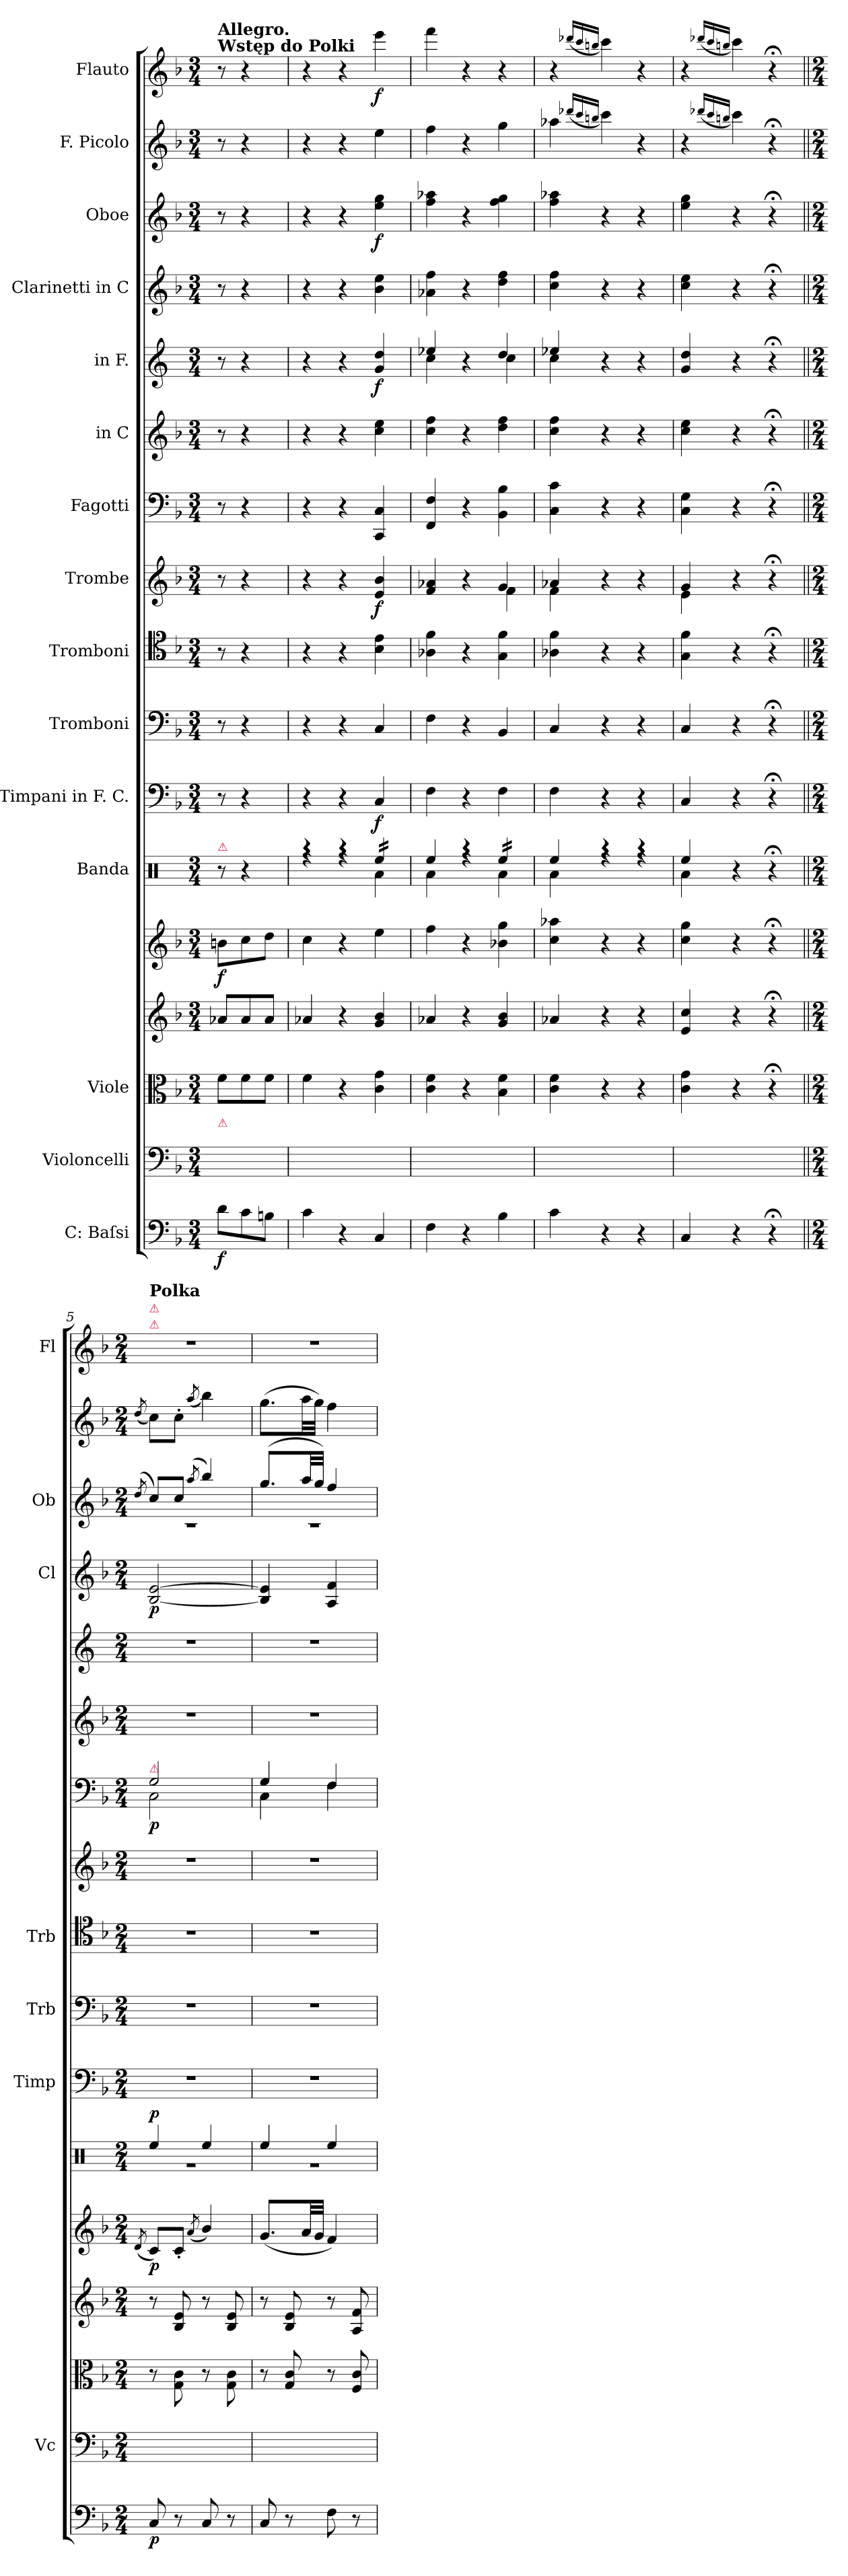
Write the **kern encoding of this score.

**kern	**dynam	**kern	**kern	**kern	**kern	**dynam	**kern	**dynam	**kern	**dynam	**kern	**kern	**kern	**dynam	**kern	**dynam	**kern	**kern	**dynam	**kern	**dynam	**kern	**dynam	**kern	**kern	**dynam
*part17	*part17	*part16	*part15	*part14	*part13	*part13	*part12	*part12	*part11	*part11	*part10	*part9	*part8	*part8	*part7	*part7	*part6	*part5	*part5	*part4	*part4	*part3	*part3	*part2	*part1	*part1
*staff17	*staff17	*staff16	*staff15	*staff14	*staff13	*staff13	*staff12	*staff12	*staff11	*staff11	*staff10	*staff9	*staff8	*staff8	*staff7	*staff7	*staff6	*staff5	*staff5	*staff4	*staff4	*staff3	*staff3	*staff2	*staff1	*staff1
*I"C: Baſsi	*	*I"Violoncelli	*I"Viole	*	*	*	*I"Banda	*	*I"Timpani in F. C.	*	*I"Tromboni	*I"Tromboni	*I"Trombe	*	*I"Fagotti	*	*I"in C	*I"in F.	*	*I"Clarinetti in C	*	*I"Oboe	*	*I"F. Picolo	*I"Flauto	*
*	*	*I'Vc	*	*	*	*	*	*	*I'Timp	*	*I'Trb	*I'Trb	*	*	*	*	*	*	*	*I'Cl	*	*I'Ob	*	*	*I'Fl	*
*clefF4	*	*clefF4	*clefC3	*clefG2	*clefG2	*	*clefX	*	*clefF4	*	*clefF4	*clefC4	*clefG2	*	*clefF4	*	*clefG2	*clefG2	*	*clefG2	*	*clefG2	*	*clefG2	*clefG2	*
*	*	*	*	*	*	*	*	*	*	*	*	*	*	*	*	*	*	*ITrd4c7	*	*	*	*	*	*	*	*
*k[b-]	*	*k[b-]	*k[b-]	*k[b-]	*k[b-]	*	*k[]	*	*k[b-]	*	*k[b-]	*k[b-]	*k[b-]	*	*k[b-]	*	*k[b-]	*k[b-]	*	*k[b-]	*	*k[b-]	*	*k[b-]	*k[b-]	*
*F:	*	*F:	*F:	*F:	*F:	*	*	*	*F:	*	*F:	*F:	*F:	*	*F:	*	*F:	*	*	*F:	*	*F:	*	*F:	*F:	*
*M3/4	*	*M3/4	*M3/4	*M3/4	*M3/4	*	*M3/4	*	*M3/4	*	*M3/4	*M3/4	*M3/4	*	*M3/4	*	*M3/4	*M3/4	*	*M3/4	*	*M3/4	*	*M3/4	*M3/4	*
=	=	=	=	=	=	=	=	=	=	=	=	=	=	=	=	=	=	=	=	=	=	=	=	=	=	=
!	!	!	!	!	!	!	!	!	!	!	!	!	!	!	!	!	!	!	!	!	!	!	!	!	!LO:TX:a:B:t=Wstęp do Polki	!
!	!	!	!	!	!	!	!	!	!	!	!	!	!	!	!	!	!	!	!	!	!	!	!	!	!LO:TX:a:B:t=Allegro.	!
!	!	!	!	!	!	!	!LO:TX:a:color=crimson:t=⚠	!	!	!	!	!	!	!	!	!	!	!	!	!	!	!	!	!	!	!
!	!	!LO:TX:a:color=crimson:t=⚠	!	!	!	!	!	!	!	!	!	!	!	!	!	!	!	!	!	!	!	!	!	!	!	!
8d\L	f	8d\Lyy	8f\L	8a-X/L	8bn\L	f	8r	.	8r	.	8r	8r	8r	.	8r	.	8r	8r	.	8r	.	8r	.	8r	8r	.
8c\	.	8c\yy	8f\	8a-/	8cc\	.	4r	.	4r	.	4r	4r	4r	.	4r	.	4r	4r	.	4r	.	4r	.	4r	4r	.
8Bn\J	.	8Bn\Jyy	8f\J	8a-/J	8dd\J	.	.	.	.	.	.	.	.	.	.	.	.	.	.	.	.	.	.	.	.	.
=1	=1	=1	=1	=1	=1	=1	=1	=1	=1	=1	=1	=1	=1	=1	=1	=1	=1	=1	=1	=1	=1	=1	=1	=1	=1	=1
*	*	*	*	*	*	*	*^	*	*	*	*	*	*	*	*	*	*	*	*	*	*	*	*	*	*	*
4c\	.	4c\yy	4f\	4a-X/	4cc\	.	4r	4raa	.	4r	.	4r	4r	4r	.	4r	.	4r	4r	.	4r	.	4r	.	4r	4r	.
4r	.	4ryy	4r	4r	4r	.	4r	4raa	.	4r	.	4r	4r	4r	.	4r	.	4r	4r	.	4r	.	4r	.	4r	4r	.
*	*	*	*	*	*	*	*tremolo	*	*	*	*	*	*	*	*	*	*	*	*	*	*	*	*	*	*	*	*
4C/	.	4C/yy	4c\ 4g\	4g/ 4b-/	4ee\	.	16Ree/LL	4Ra\	.	4C/	f	4C/	4B-\ 4e\	4e/ 4b-/	f	4CC/ 4C/	.	4cc\ 4ee\	4c/ 4g/	f	4b-\ 4ee\	.	4ee\ 4gg\	f	4ee\	4eee\	f
.	.	.	.	.	.	.	16Ree/	.	.	.	.	.	.	.	.	.	.	.	.	.	.	.	.	.	.	.	.
.	.	.	.	.	.	.	16Ree/	.	.	.	.	.	.	.	.	.	.	.	.	.	.	.	.	.	.	.	.
.	.	.	.	.	.	.	16Ree/JJ	.	.	.	.	.	.	.	.	.	.	.	.	.	.	.	.	.	.	.	.
*	*	*	*	*	*	*	*Xtremolo	*	*	*	*	*	*	*	*	*	*	*	*	*	*	*	*	*	*	*	*
=2	=2	=2	=2	=2	=2	=2	=2	=2	=2	=2	=2	=2	=2	=2	=2	=2	=2	=2	=2	=2	=2	=2	=2	=2	=2	=2	=2
*	*	*	*	*	*	*	*	*	*	*	*	*	*	*^	*	*	*	*	*^	*	*	*	*	*	*	*	*
4F\	.	4F\yy	4c\ 4f\	4a-X/	4ff\	.	4Ree/	4Ra\	.	4F\	.	4F\	4A-X\ 4f\	4f/ 4a-X/	4rcyy	.	4FF/ 4F/	.	4cc\ 4ff\	4a-X/	4f\	.	4a-X\ 4ff\	.	4ff\ 4aa-X\	.	4ff\	4fff\	.
4r	.	4ryy	4r	4r	4r	.	4r	4raa	.	4r	.	4r	4r	4r	4rcyy	.	4r	.	4r	4r	4rFyy	.	4r	.	4r	.	4r	4r	.
*	*	*	*	*	*	*	*tremolo	*	*	*	*	*	*	*	*	*	*	*	*	*	*	*	*	*	*	*	*	*	*
4B-\	.	4B-\yy	4B-\ 4f\	4g/ 4b-/	4b-X\ 4gg\	.	16Ree/LL	4Ra\	.	4F\	.	4BB-/	4G\ 4f\	4g/	4f\	.	4BB-\ 4B-\	.	4dd\ 4ff\	4g/	4f\	.	4dd\ 4ff\	.	4ff\ 4gg\	.	4gg\	4r	.
.	.	.	.	.	.	.	16Ree/	.	.	.	.	.	.	.	.	.	.	.	.	.	.	.	.	.	.	.	.	.	.
.	.	.	.	.	.	.	16Ree/	.	.	.	.	.	.	.	.	.	.	.	.	.	.	.	.	.	.	.	.	.	.
.	.	.	.	.	.	.	16Ree/JJ	.	.	.	.	.	.	.	.	.	.	.	.	.	.	.	.	.	.	.	.	.	.
*	*	*	*	*	*	*	*Xtremolo	*	*	*	*	*	*	*	*	*	*	*	*	*	*	*	*	*	*	*	*	*	*
=3	=3	=3	=3	=3	=3	=3	=3	=3	=3	=3	=3	=3	=3	=3	=3	=3	=3	=3	=3	=3	=3	=3	=3	=3	=3	=3	=3	=3	=3
4c\	.	4c\yy	4c\ 4f\	4a-X/	4cc\ 4aa-X\	.	4Ree/	4Ra\	.	4F\	.	4C/	4A-X\ 4f\	4a-X/	4f\	.	4C\ 4c\	.	4cc\ 4ff\	4a-X/	4f\	.	4cc\ 4ff\	.	4ff\ 4aa-X\	.	4aa-X\	4r	.
.	.	.	.	.	.	.	.	.	.	.	.	.	.	.	.	.	.	.	.	.	.	.	.	.	.	.	(16qqddd-X/LL	(16qqddd-X/LL	.
.	.	.	.	.	.	.	.	.	.	.	.	.	.	.	.	.	.	.	.	.	.	.	.	.	.	.	16qqccc/	16qqccc/	.
.	.	.	.	.	.	.	.	.	.	.	.	.	.	.	.	.	.	.	.	.	.	.	.	.	.	.	16qqbbn/JJ	16qqbbn/JJ	.
4r	.	4ryy	4r	4r	4r	.	4r	4raa	.	4r	.	4r	4r	4r	4rcyy	.	4r	.	4r	4r	4rFyy	.	4r	.	4r	.	4ccc\)	4ccc\)	.
4r	.	4ryy	4r	4r	4r	.	4r	4raa	.	4r	.	4r	4r	4r	4rcyy	.	4r	.	4r	4r	4rFyy	.	4r	.	4r	.	4r	4r	.
*	*	*	*	*	*	*	*	*	*	*	*	*	*	*	*	*	*	*	*	*v	*v	*	*	*	*	*	*	*	*
=4	=4	=4	=4	=4	=4	=4	=4	=4	=4	=4	=4	=4	=4	=4	=4	=4	=4	=4	=4	=4	=4	=4	=4	=4	=4	=4	=4	=4
4C/	.	4C/yy	4c\ 4g\	4e/ 4cc/	4cc\ 4gg\	.	4Ree/	4Ra\	.	4C/	.	4C/	4G\ 4f\	4g/	4e\	.	4C\ 4G\	.	4cc\ 4ee\	4c/ 4g/	.	4cc\ 4ee\	.	4ee\ 4gg\	.	4r	4r	.
.	.	.	.	.	.	.	.	.	.	.	.	.	.	.	.	.	.	.	.	.	.	.	.	.	.	(16qqddd-X/LL	(16qqddd-X/LL	.
.	.	.	.	.	.	.	.	.	.	.	.	.	.	.	.	.	.	.	.	.	.	.	.	.	.	16qqccc/	16qqccc/	.
.	.	.	.	.	.	.	.	.	.	.	.	.	.	.	.	.	.	.	.	.	.	.	.	.	.	16qqbbn/JJ	16qqbbn/JJ	.
4r	.	4ryy	4r	4r	4r	.	4r	4rcyy	.	4r	.	4r	4r	4r	4rcyy	.	4r	.	4r	4r	.	4r	.	4r	.	4ccc\)	4ccc\)	.
4r;<	.	4ryy	4r;<	4r;<	4r;<	.	4r;<	4rcyy	.	4r;<	.	4r;<	4r;<	4r;<	4rcyy	.	4r;<	.	4r;<	4r;<	.	4r;<	.	4r;<	.	4r;<	4r;<	.
*	*	*	*	*	*	*	*	*	*	*	*	*	*	*v	*v	*	*	*	*	*	*	*	*	*	*	*	*	*
=5||	=5||	=5||	=5||	=5||	=5||	=5||	=5||	=5||	=5||	=5||	=5||	=5||	=5||	=5||	=5||	=5||	=5||	=5||	=5||	=5||	=5||	=5||	=5||	=5||	=5||	=5||	=5||
*M2/4	*	*M2/4	*M2/4	*M2/4	*M2/4	*	*M2/4	*	*	*M2/4	*	*M2/4	*M2/4	*M2/4	*	*M2/4	*	*M2/4	*M2/4	*	*M2/4	*	*M2/4	*	*M2/4	*M2/4	*
.	.	.	.	.	(8qd/	.	.	.	.	.	.	.	.	.	.	.	.	.	.	.	.	.	(8qdd/	.	(8qdd/	.	.
*	*	*	*	*	*	*	*	*	*	*	*	*	*	*	*	*^	*	*	*	*	*	*	*^	*	*	*	*
!	!	!	!	!	!	!	!	!	!	!	!	!	!	!	!	!	!	!	!	!	!	!	!	!	!	!	!	!LO:TX:a:color=crimson:t=⚠	!
!	!	!	!	!	!	!	!	!	!	!	!	!	!	!	!	!	!	!	!	!	!	!	!	!	!	!	!	!LO:TX:a:color=crimson:t=⚠	!
!	!	!	!	!	!	!	!	!	!	!	!	!	!	!	!	!	!	!	!	!	!	!	!	!	!	!	!	!LO:TX:a:B:t=Polka	!
!	!	!	!	!	!	!	!	!	!	!	!	!	!	!	!	!LO:TX:a:color=crimson:t=⚠	!	!	!	!	!	!	!	!	!	!	!	!	!
!	!	!	!	!	!	!	!	!	!LO:DY:a	!	!	!	!	!	!	!	!	!	!	!	!	!	!	!	!	!	!	!	!
8C/	p	8C/yy	8r	8r	8c/L)	p	4Ree/	2rg	p	2r	.	2r	2r	2r	.	2G/	2C\	p	2r	2r	.	[2B-/ [2e/	p	8cc/L)	2rc	.	8cc\L)	2r	.
8r	.	8ryy	8G\ 8c\	8B-/ 8e/	8c'/J	.	.	.	.	.	.	.	.	.	.	.	.	.	.	.	.	.	.	8cc/J	.	.	8cc'\J	.	.
.	.	.	.	.	(8qa/	.	.	.	.	.	.	.	.	.	.	.	.	.	.	.	.	.	.	(8qaa/	.	.	(8qaa/	.	.
8C/	.	8C/yy	8r	8r	4b-/)	.	4Ree/	.	.	.	.	.	.	.	.	.	.	.	.	.	.	.	.	4bb-/)	.	.	4bb-\)	.	.
8r	.	8ryy	8G\ 8c\	8B-/ 8e/	.	.	.	.	.	.	.	.	.	.	.	.	.	.	.	.	.	.	.	.	.	.	.	.	.
=6	=6	=6	=6	=6	=6	=6	=6	=6	=6	=6	=6	=6	=6	=6	=6	=6	=6	=6	=6	=6	=6	=6	=6	=6	=6	=6	=6	=6	=6
8C/	.	8C/yy	8r	8r	(8.g/L	.	4Ree/	2rg	.	2r	.	2r	2r	2r	.	4G/	4C\	.	2r	2r	.	4B-]/ 4e]/	.	(8.gg/L	2rc	.	(8.gg\L	2r	.
8r	.	8ryy	8G/ 8c/	8B-/ 8e/	.	.	.	.	.	.	.	.	.	.	.	.	.	.	.	.	.	.	.	.	.	.	.	.	.
.	.	.	.	.	32a/LL	.	.	.	.	.	.	.	.	.	.	.	.	.	.	.	.	.	.	32aa/LL	.	.	32aa\LL	.	.
.	.	.	.	.	32g/JJJ	.	.	.	.	.	.	.	.	.	.	.	.	.	.	.	.	.	.	32gg/JJJ)	.	.	32gg\JJJ)	.	.
8F\	.	8F\yy	8r	8r	4f/)	.	4Ree/	.	.	.	.	.	.	.	.	4F/	4F\	.	.	.	.	4A/ 4f/	.	4ff/	.	.	4ff\	.	.
8r	.	8ryy	8F/ 8c/	8A/ 8f/	.	.	.	.	.	.	.	.	.	.	.	.	.	.	.	.	.	.	.	.	.	.	.	.	.
*	*	*	*	*	*	*	*v	*v	*	*	*	*	*	*	*	*v	*v	*	*	*	*	*	*	*v	*v	*	*	*	*
=	=	=	=	=	=	=	=	=	=	=	=	=	=	=	=	=	=	=	=	=	=	=	=	=	=	=
*-	*-	*-	*-	*-	*-	*-	*-	*-	*-	*-	*-	*-	*-	*-	*-	*-	*-	*-	*-	*-	*-	*-	*-	*-	*-	*-
